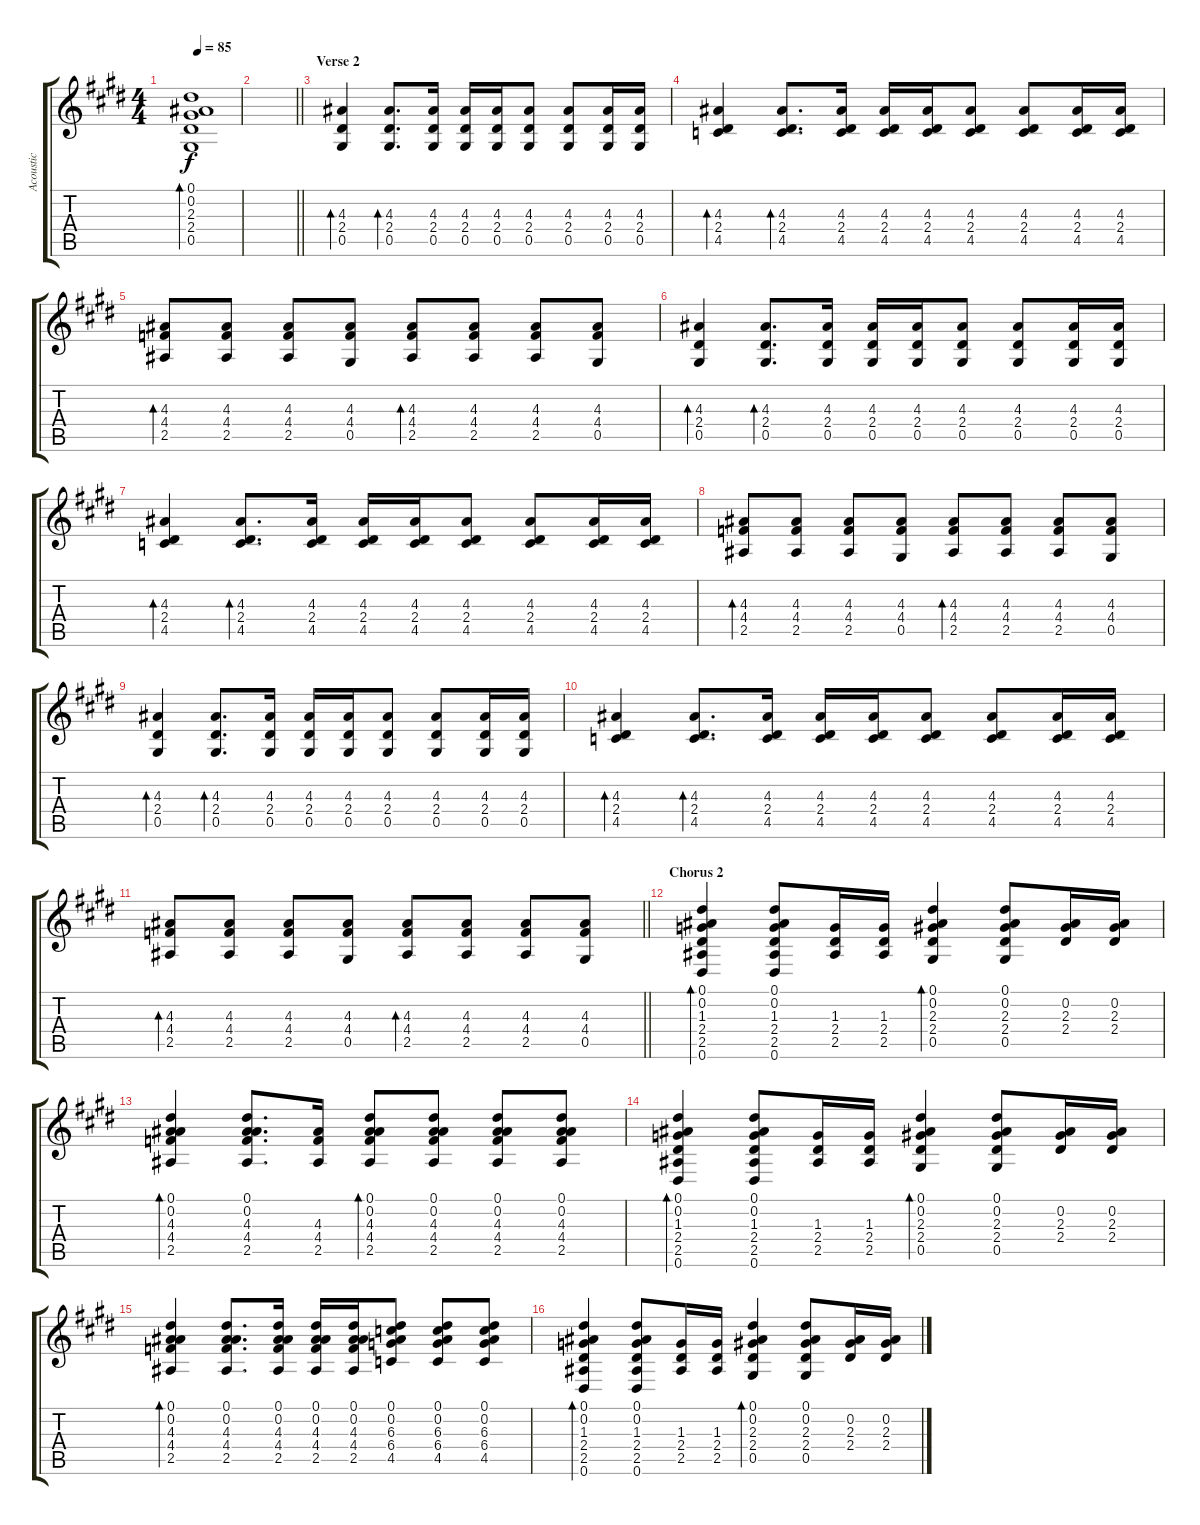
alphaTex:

\track ("Acoustic" "Acoustic") {instrument acousticguitarsteel}
\staff {score tabs}
\tuning (Eb4 Bb3 Gb3 Db3 Ab2 Eb2) {hide}
\ts (4 4)
\tempo 85
\clef g2
\ks e
(0.1 0.2 2.3 2.4 0.5).1{bd 120 dy f} |
\barLineRight lightlight
|
\section ("" "Verse 2")
(4.3 2.4 0.5).4{bd 60} (4.3 2.4 0.5).8{d bd 60} (4.3 2.4 0.5).16 (4.3 2.4 0.5).16 (4.3 2.4 0.5).16 (4.3 2.4 0.5).8 (4.3 2.4 0.5).8 (4.3 2.4 0.5).16 (4.3 2.4 0.5).16 |
(4.3 2.4 4.5).4{bd 60} (4.3 2.4 4.5).8{d bd 60} (4.3 2.4 4.5).16 (4.3 2.4 4.5).16 (4.3 2.4 4.5).16 (4.3 2.4 4.5).8 (4.3 2.4 4.5).8 (4.3 2.4 4.5).16 (4.3 2.4 4.5).16 |
(4.3 4.4 2.5).8{bd 60} (4.3 4.4 2.5).8 (4.3 4.4 2.5).8 (4.3 4.4 0.5).8 (4.3 4.4 2.5).8{bd 60} (4.3 4.4 2.5).8 (4.3 4.4 2.5).8 (4.3 4.4 0.5).8 |
(4.3 2.4 0.5).4{bd 60} (4.3 2.4 0.5).8{d bd 60} (4.3 2.4 0.5).16 (4.3 2.4 0.5).16 (4.3 2.4 0.5).16 (4.3 2.4 0.5).8 (4.3 2.4 0.5).8 (4.3 2.4 0.5).16 (4.3 2.4 0.5).16 |
(4.3 2.4 4.5).4{bd 60} (4.3 2.4 4.5).8{d bd 60} (4.3 2.4 4.5).16 (4.3 2.4 4.5).16 (4.3 2.4 4.5).16 (4.3 2.4 4.5).8 (4.3 2.4 4.5).8 (4.3 2.4 4.5).16 (4.3 2.4 4.5).16 |
(4.3 4.4 2.5).8{bd 60} (4.3 4.4 2.5).8 (4.3 4.4 2.5).8 (4.3 4.4 0.5).8 (4.3 4.4 2.5).8{bd 60} (4.3 4.4 2.5).8 (4.3 4.4 2.5).8 (4.3 4.4 0.5).8 |
(4.3 2.4 0.5).4{bd 60} (4.3 2.4 0.5).8{d bd 60} (4.3 2.4 0.5).16 (4.3 2.4 0.5).16 (4.3 2.4 0.5).16 (4.3 2.4 0.5).8 (4.3 2.4 0.5).8 (4.3 2.4 0.5).16 (4.3 2.4 0.5).16 |
(4.3 2.4 4.5).4{bd 60} (4.3 2.4 4.5).8{d bd 60} (4.3 2.4 4.5).16 (4.3 2.4 4.5).16 (4.3 2.4 4.5).16 (4.3 2.4 4.5).8 (4.3 2.4 4.5).8 (4.3 2.4 4.5).16 (4.3 2.4 4.5).16 |
\barLineRight lightlight
(4.3 4.4 2.5).8{bd 60} (4.3 4.4 2.5).8 (4.3 4.4 2.5).8 (4.3 4.4 0.5).8 (4.3 4.4 2.5).8{bd 60} (4.3 4.4 2.5).8 (4.3 4.4 2.5).8 (4.3 4.4 0.5).8 |
\section ("" "Chorus 2")
(0.1 0.2 1.3 2.4 2.5 0.6).4{bd 60} (0.1 0.2 1.3 2.4 2.5 0.6).8 (1.3 2.4 2.5).16 (1.3 2.4 2.5).16 (0.1 0.2 2.3 2.4 0.5).4{bd 60} (0.1 0.2 2.3 2.4 0.5).8 (0.2 2.3 2.4).16 (0.2 2.3 2.4).16 |
(0.1 0.2 4.3 4.4 2.5).4{bd 60} (0.1 0.2 4.3 4.4 2.5).8{d} (4.3 4.4 2.5).16 (0.1 0.2 4.3 4.4 2.5).8{bd 60} (0.1 0.2 4.3 4.4 2.5).8 (0.1 0.2 4.3 4.4 2.5).8 (0.1 0.2 4.3 4.4 2.5).8 |
(0.1 0.2 1.3 2.4 2.5 0.6).4{bd 60} (0.1 0.2 1.3 2.4 2.5 0.6).8 (1.3 2.4 2.5).16 (1.3 2.4 2.5).16 (0.1 0.2 2.3 2.4 0.5).4{bd 60} (0.1 0.2 2.3 2.4 0.5).8 (0.2 2.3 2.4).16 (0.2 2.3 2.4).16 |
(0.1 0.2 4.3 4.4 2.5).4{bd 60} (0.1 0.2 4.3 4.4 2.5).8{d} (0.1 0.2 4.3 4.4 2.5).16 (0.1 0.2 4.3 4.4 2.5).16 (0.1 0.2 4.3 4.4 2.5).16 (0.1 0.2 6.3 6.4 4.5).8 (0.1 0.2 6.3 6.4 4.5).8 (0.1 0.2 6.3 6.4 4.5).8 |
(0.1 0.2 1.3 2.4 2.5 0.6).4{bd 60} (0.1 0.2 1.3 2.4 2.5 0.6).8 (1.3 2.4 2.5).16 (1.3 2.4 2.5).16 (0.1 0.2 2.3 2.4 0.5).4{bd 60} (0.1 0.2 2.3 2.4 0.5).8 (0.2 2.3 2.4).16 (0.2 2.3 2.4).16
